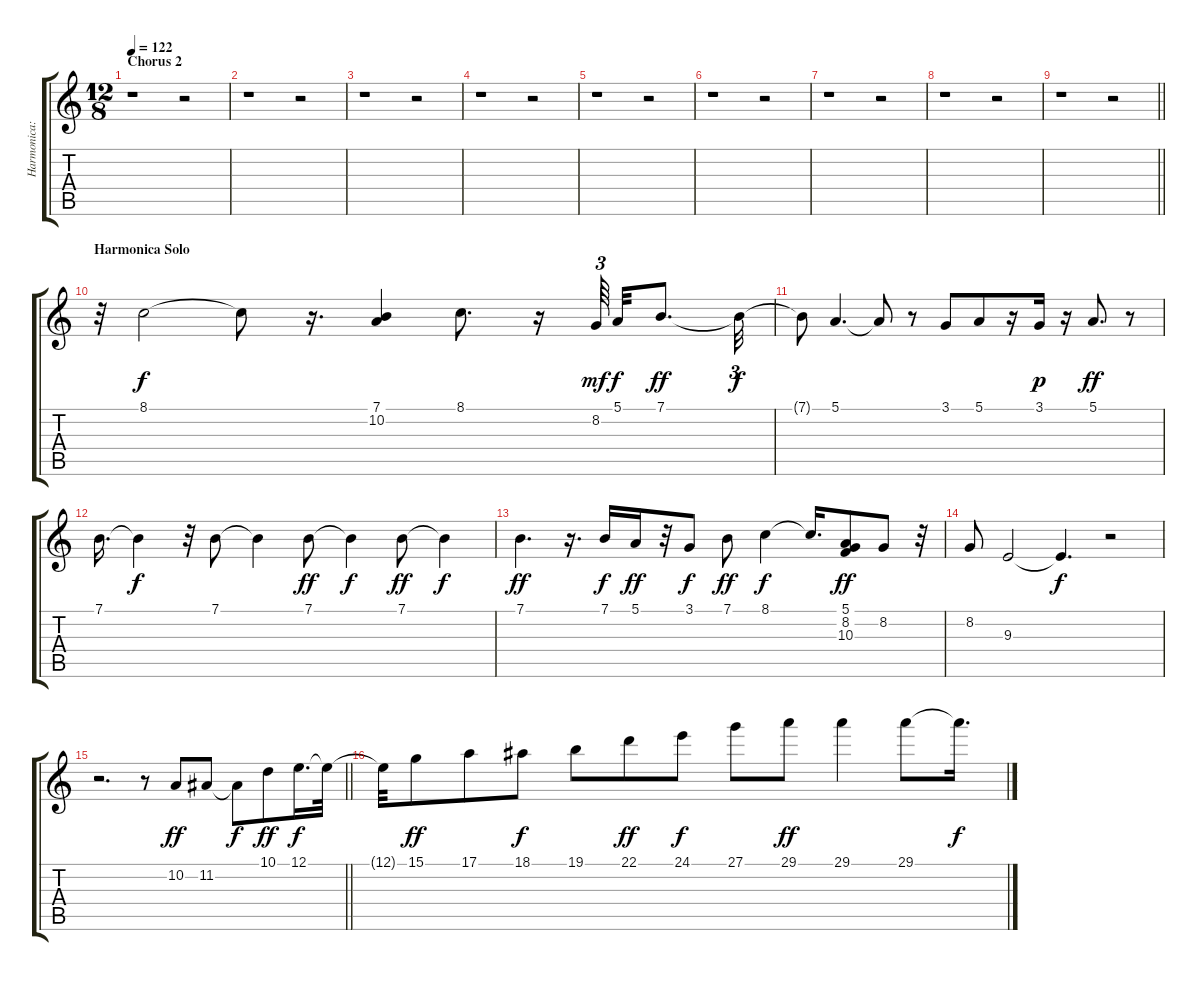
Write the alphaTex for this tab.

\track ("Harmonica: Stevie Wonder" "Harmonica:") {instrument harmonica}
\staff {score tabs}
\tuning (E4 B3 G3 D3 A2 E2) {hide}
\ts (12 8)
\section ("" "Chorus 2")
\tempo 122
\clef g2
\ks c
r.1{dy f} r.2 |
r.1 r.2 |
r.1 r.2 |
r.1 r.2 |
r.1 r.2 |
r.1 r.2 |
r.1 r.2 |
r.1 r.2 |
\barLineRight lightlight
r.1 r.2 |
\section ("" "Harmonica Solo")
r.32 8.1.2 8.1{t}.8 r.16{d} (7.1 10.2).4 8.1.8{d} r.16 8.2.64{tu (3 2) dy mf beam splitsecondary} 5.1.32{dy f} 7.1.8{d dy ff} 7.1{t}.32{tu (3 2) dy f} |
7.1{t}.8 5.1.4{d} 5.1{t}.8 r.8 3.1.8 5.1.8 r.16 3.1.16{dy p} r.16 5.1.8{d dy ff} r.8 |
7.1.16{d} 7.1{t}.4{dy f} r.32 7.1.8 7.1{t}.4 7.1.8{dy ff} 7.1{t}.4{dy f} 7.1.8{dy ff} 7.1{t}.4{dy f} |
7.1.4{d dy ff} r.16{d} 7.1.16{dy f} 5.1.16{dy ff} r.32 3.1.8{dy f} 7.1.8{dy ff} 8.1.4{dy f} 8.1{t}.16{d} (5.1 8.2 10.3).8{dy ff} 8.2.8 r.32 |
8.2.8 9.3.2 9.3{t}.4{d dy f} r.2 |
\barLineRight lightlight
r.2{d} r.8 10.2.8{dy ff} 11.2.8 11.2{t}.8{dy f} 10.1.8{dy ff} 12.1.16{d dy f} 12.1{t}.32 |
12.1{t}.32 15.1.8{dy ff} 17.1.8 18.1.8{dy f} 19.1.8 22.1.8{dy ff} 24.1.8{dy f} 27.1.8 29.1.8{dy ff} 29.1.4 29.1.8 29.1{t}.16{d dy f}
